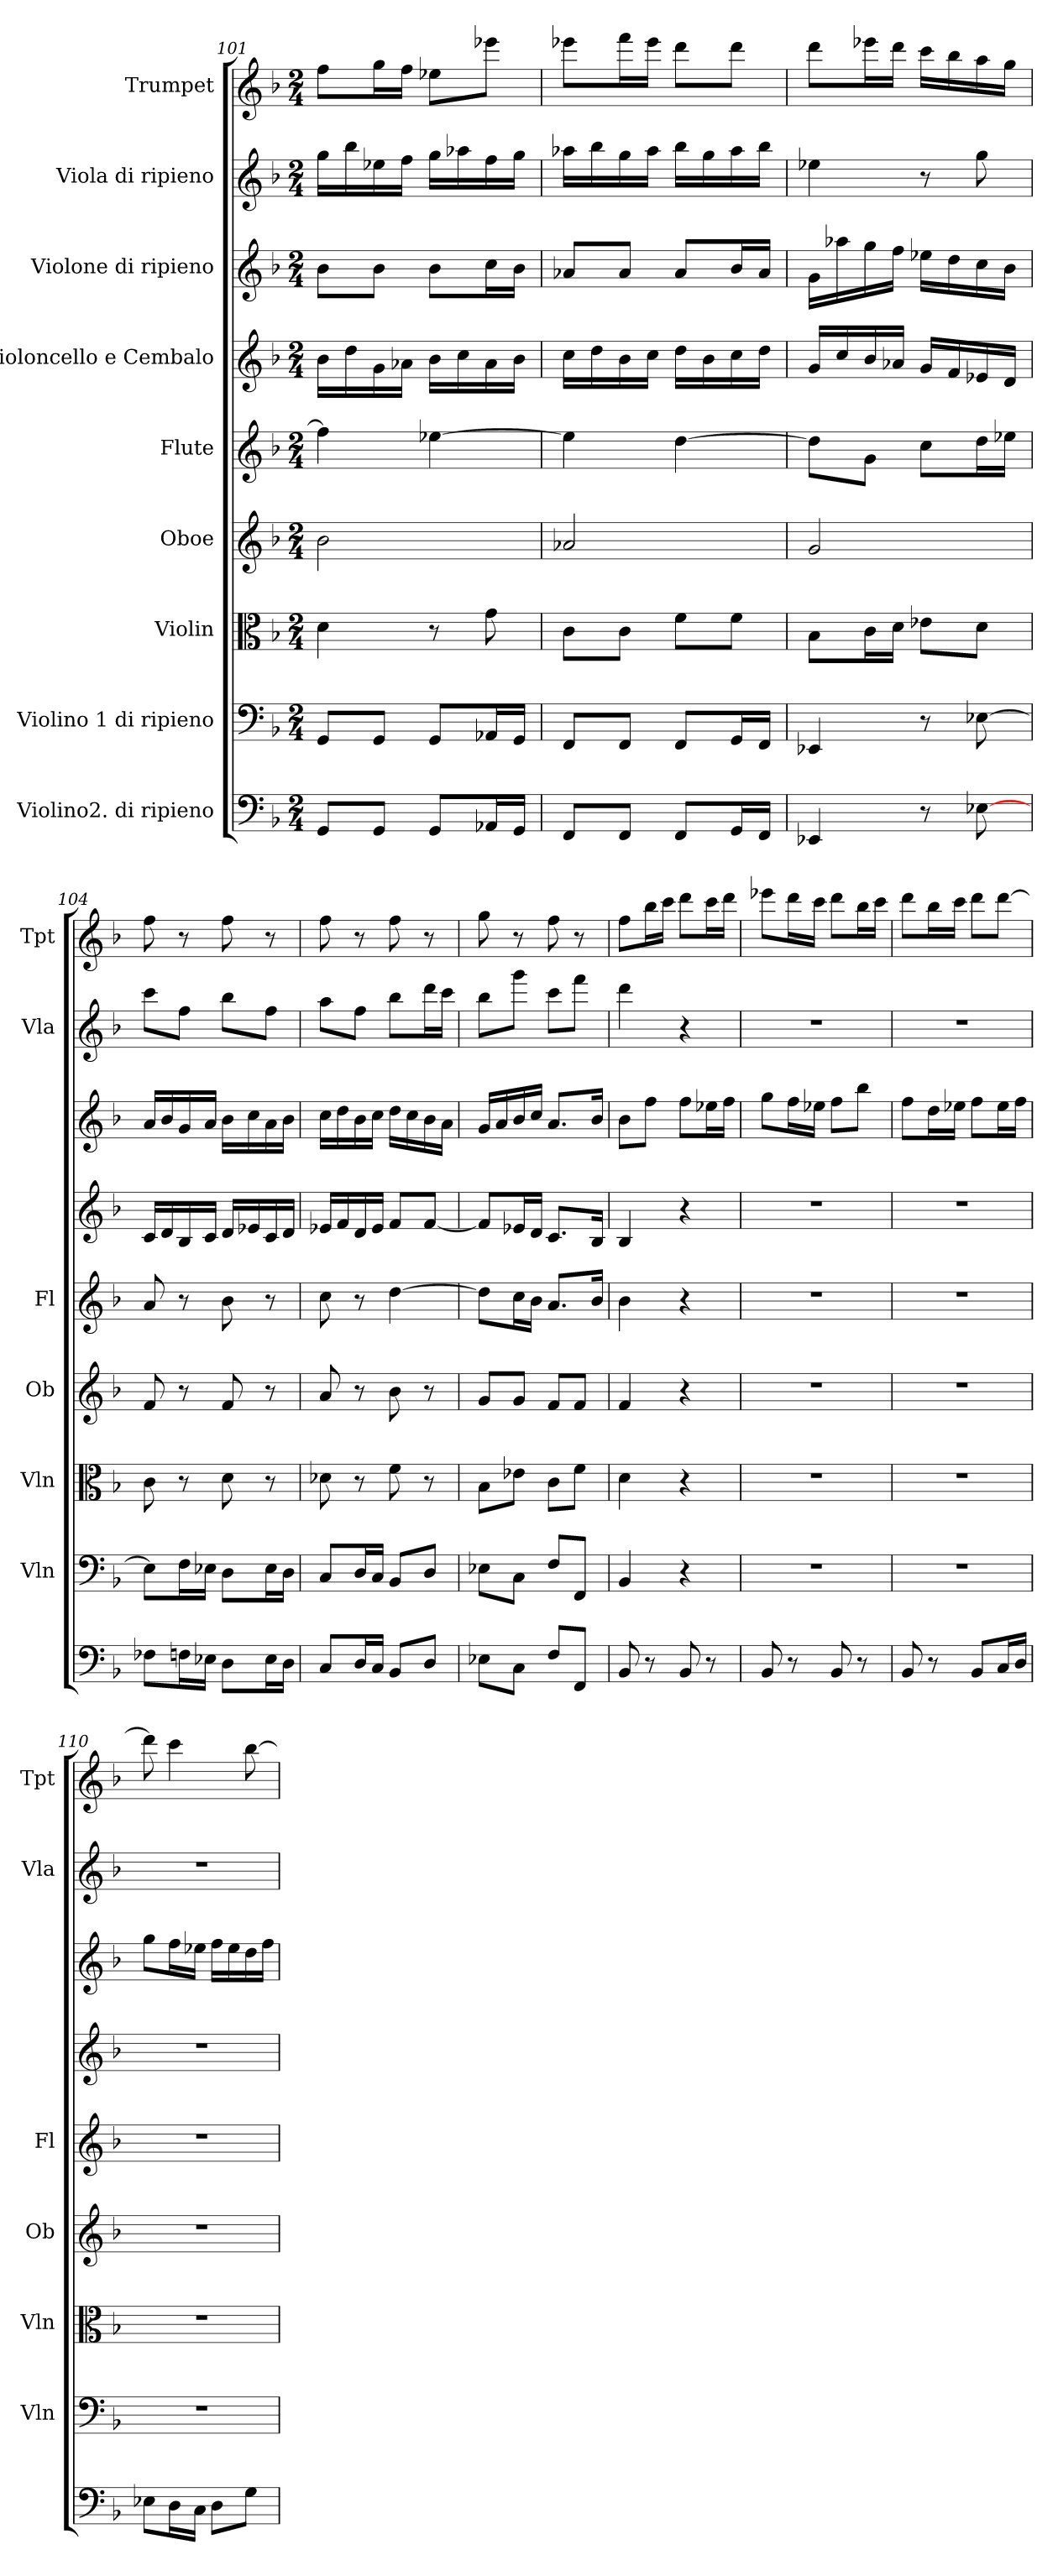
**kern	**kern	**kern	**kern	**kern	**kern	**kern	**kern	**kern
*part9	*part8	*part7	*part6	*part5	*part4	*part3	*part2	*part1
*staff9	*staff8	*staff7	*staff6	*staff5	*staff4	*staff3	*staff2	*staff1
*I"Violino2. di ripieno	*I"Violino 1 di ripieno	*I"Violin	*I"Oboe	*I"Flute	*I"Violoncello e Cembalo	*I"Violone di ripieno	*I"Viola di ripieno	*I"Trumpet
*	*I'Vln	*I'Vln	*I'Ob	*I'Fl	*	*	*I'Vla	*I'Tpt
*clefF4	*clefF4	*clefC3	*clefG2	*clefG2	*clefG2	*clefG2	*clefG2	*clefG2
*	*	*	*	*	*	*	*	*ITrd1c2
*k[b-]	*k[b-]	*k[b-]	*k[b-]	*k[b-]	*k[b-]	*k[b-]	*k[b-]	*k[b-e-a-]
*F:	*F:	*F:	*F:	*F:	*F:	*F:	*F:	*E-:
*M2/4	*M2/4	*M2/4	*M2/4	*M2/4	*M2/4	*M2/4	*M2/4	*M2/4
=101	=101	=101	=101	=101	=101	=101	=101	=101
8GG/L	8GG/L	4d\	2b-\	4ff\]	16b-\LL	8b-\L	16gg\LL	8ee-\L
.	.	.	.	.	16dd\	.	16bb-\	.
8GG/J	8GG/J	.	.	.	16g\	8b-\J	16ee-X\	16ff\L
.	.	.	.	.	16a-X\JJ	.	16ff\JJ	16ee-\JJ
8GG/L	8GG/L	8r	.	[4ee-X\	16b-\LL	8b-\L	16gg\LL	8dd-X\L
.	.	.	.	.	16cc\	.	16aa-X\	.
16AA-X/L	16AA-X/L	8g\	.	.	16a-\	16cc\L	16ff\	8ddd-X\J
16GG/JJ	16GG/JJ	.	.	.	16b-\JJ	16b-\JJ	16gg\JJ	.
=102	=102	=102	=102	=102	=102	=102	=102	=102
8FF/L	8FF/L	8c\L	2a-X/	4ee-\]	16cc\LL	8a-X/L	16aa-X\LL	8ddd-X\L
.	.	.	.	.	16dd\	.	16bb-\	.
8FF/J	8FF/J	8c\J	.	.	16b-\	8a-/J	16gg\	16eee-\L
.	.	.	.	.	16cc\JJ	.	16aa-\JJ	16ddd-\JJ
8FF/L	8FF/L	8f\L	.	[4dd\	16dd\LL	8a-/L	16bb-\LL	8ccc\L
.	.	.	.	.	16b-\	.	16gg\	.
16GG/L	16GG/L	8f\J	.	.	16cc\	16b-/L	16aa-\	8ccc\J
16FF/JJ	16FF/JJ	.	.	.	16dd\JJ	16a-/JJ	16bb-\JJ	.
=103	=103	=103	=103	=103	=103	=103	=103	=103
4EE-X/	4EE-X/	8B-\L	2g/	8dd\L]	16g/LL	16g\LL	4ee-X\	8ccc\L
.	.	.	.	.	16cc/	16aa-X\	.	.
.	.	16c\L	.	8g\J	16b-/	16gg\	.	16ddd-X\L
.	.	16d\JJ	.	.	16a-X/JJ	16ff\JJ	.	16ccc\JJ
8r	8r	8e-X\L	.	8cc\L	16g/LL	16ee-X\LL	8r	16bb-\LL
.	.	.	.	.	16f/	16dd\	.	16aa-\
[8E-X\	[8E-X\	8d\J	.	16dd\L	16e-X/	16cc\	8gg\	16gg\
.	.	.	.	16ee-X\JJ	16d/JJ	16b-\JJ	.	16ff\JJ
=104	=104	=104	=104	=104	=104	=104	=104	=104
8F-X\L	8E-\L]	8c\	8f/	8a/	16c/LL	16a/LL	8ccc\L	8ee-\
.	.	.	.	.	16d/	16b-/	.	.
16Fn\L	16F\L	8r	8r	8r	16B-/	16g/	8ff\J	8r
16E-X\JJ	16E-X\JJ	.	.	.	16c/JJ	16a/JJ	.	.
8D\L	8D\L	8d\	8f/	8b-\	16d/LL	16b-\LL	8bb-\L	8ee-\
.	.	.	.	.	16e-X/	16cc\	.	.
16E-\L	16E-\L	8r	8r	8r	16c/	16a\	8ff\J	8r
16D\JJ	16D\JJ	.	.	.	16d/JJ	16b-\JJ	.	.
=105	=105	=105	=105	=105	=105	=105	=105	=105
8C/L	8C/L	8d-X\	8a/	8cc\	16e-X/LL	16cc\LL	8aa\L	8ee-\
.	.	.	.	.	16f/	16dd\	.	.
16D/L	16D/L	8r	8r	8r	16d/	16b-\	8ff\J	8r
16C/JJ	16C/JJ	.	.	.	16e-/JJ	16cc\JJ	.	.
8BB-/L	8BB-/L	8f\	8b-\	[4dd\	8f/L	16dd\LL	8bb-\L	8ee-\
.	.	.	.	.	.	16cc\	.	.
8D/J	8D/J	8r	8r	.	[8f/J	16b-\	16ddd\L	8r
.	.	.	.	.	.	16a\JJ	16ccc\JJ	.
=106	=106	=106	=106	=106	=106	=106	=106	=106
8E-X\L	8E-X\L	8B-\L	8g/L	8dd\L]	8f/L]	16g/LL	8bb-\L	8ff\
.	.	.	.	.	.	16a/	.	.
8C\J	8C\J	8e-X\J	8g/J	16cc\L	16e-X/L	16b-/	8ggg\J	8r
.	.	.	.	16b-\JJ	16d/JJ	16cc/JJ	.	.
8F/L	8F/L	8c\L	8f/L	8.a/L	8.c/L	8.a/L	8ccc\L	8ee-\
8FF/J	8FF/J	8f\J	8f/J	.	.	.	8fff\J	8r
.	.	.	.	16b-/Jk	16B-/Jk	16b-/Jk	.	.
=107	=107	=107	=107	=107	=107	=107	=107	=107
8BB-/	4BB-/	4d\	4f/	4b-\	4B-/	8b-\L	4ddd\	8ee-\L
8r	.	.	.	.	.	8ff\J	.	16aa-\L
.	.	.	.	.	.	.	.	16bb-\JJ
8BB-/	4r	4r	4r	4r	4r	8ff\L	4r	8ccc\L
8r	.	.	.	.	.	16ee-X\L	.	16bb-\L
.	.	.	.	.	.	16ff\JJ	.	16ccc\JJ
=108	=108	=108	=108	=108	=108	=108	=108	=108
8BB-/	2r	2r	2r	2r	2r	8gg\L	2r	8ddd-X\L
8r	.	.	.	.	.	16ff\L	.	16ccc\L
.	.	.	.	.	.	16ee-X\JJ	.	16bb-\JJ
8BB-/	.	.	.	.	.	8ff\L	.	8ccc\L
8r	.	.	.	.	.	8bb-\J	.	16aa-\L
.	.	.	.	.	.	.	.	16bb-\JJ
=109	=109	=109	=109	=109	=109	=109	=109	=109
8BB-/	2r	2r	2r	2r	2r	8ff\L	2r	8ccc\L
8r	.	.	.	.	.	16dd\L	.	16aa-\L
.	.	.	.	.	.	16ee-X\JJ	.	16bb-\JJ
8BB-/L	.	.	.	.	.	8ff\L	.	8ccc\L
16C/L	.	.	.	.	.	16ee-\L	.	[8ccc\J
16D/JJ	.	.	.	.	.	16ff\JJ	.	.
=110	=110	=110	=110	=110	=110	=110	=110	=110
8E-X\L	2r	2r	2r	2r	2r	8gg\L	2r	8ccc\]
16D\L	.	.	.	.	.	16ff\L	.	4bb-\
16C\JJ	.	.	.	.	.	16ee-X\JJ	.	.
8D\L	.	.	.	.	.	16ff\LL	.	.
.	.	.	.	.	.	16ee-\	.	.
8G\J	.	.	.	.	.	16dd\	.	[8aa-\
.	.	.	.	.	.	16ff\JJ	.	.
=	=	=	=	=	=	=	=	=
*-	*-	*-	*-	*-	*-	*-	*-	*-
